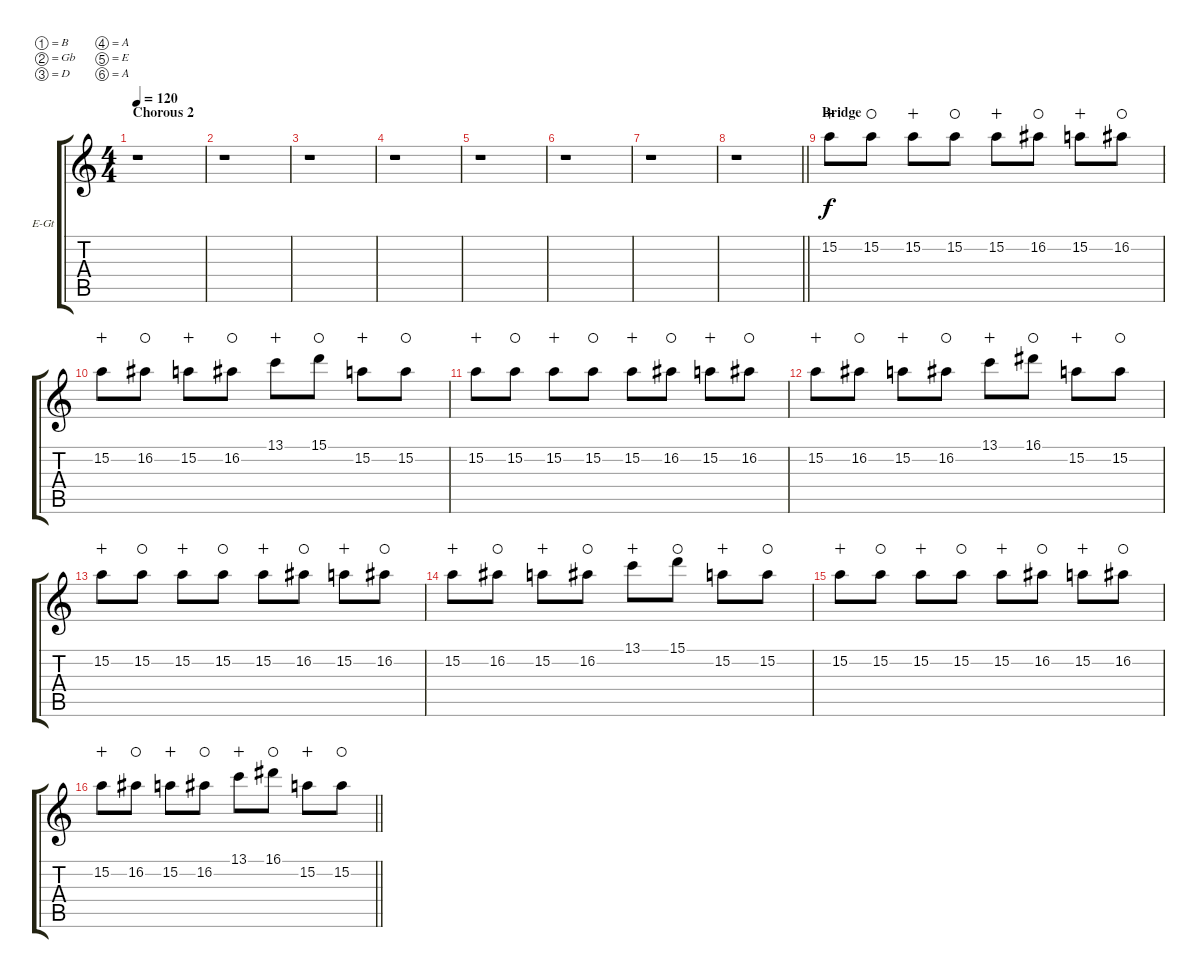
\bracketExtendMode groupsimilarinstruments
\firstSystemTrackNameOrientation horizontal
\otherSystemsTrackNameOrientation horizontal
\track ("Extra Sounds" "E-Gt") {instrument distortionguitar}
\staff {score tabs}
\tuning (B3 Gb3 D3 A2 E2 A1)
\ts (4 4)
\section ("" "Chorous 2")
\tempo 120
\clef g2
\ks c
r.1{dy f} |
r.1 |
r.1 |
r.1 |
r.1 |
r.1 |
r.1 |
\barLineRight lightlight
r.1 |
\section ("" "Bridge")
15.2.8{wahc} 15.2.8{waho} 15.2.8{wahc} 15.2.8{waho} 15.2.8{wahc} 16.2.8{waho} 15.2.8{wahc} 16.2.8{waho} |
15.2.8{wahc} 16.2.8{waho} 15.2.8{wahc} 16.2.8{waho} 13.1.8{wahc} 15.1.8{waho} 15.2.8{wahc} 15.2.8{waho} |
15.2.8{wahc} 15.2.8{waho} 15.2.8{wahc} 15.2.8{waho} 15.2.8{wahc} 16.2.8{waho} 15.2.8{wahc} 16.2.8{waho} |
15.2.8{wahc} 16.2.8{waho} 15.2.8{wahc} 16.2.8{waho} 13.1.8{wahc} 16.1.8{waho} 15.2.8{wahc} 15.2.8{waho} |
15.2.8{wahc} 15.2.8{waho} 15.2.8{wahc} 15.2.8{waho} 15.2.8{wahc} 16.2.8{waho} 15.2.8{wahc} 16.2.8{waho} |
15.2.8{wahc} 16.2.8{waho} 15.2.8{wahc} 16.2.8{waho} 13.1.8{wahc} 15.1.8{waho} 15.2.8{wahc} 15.2.8{waho} |
15.2.8{wahc} 15.2.8{waho} 15.2.8{wahc} 15.2.8{waho} 15.2.8{wahc} 16.2.8{waho} 15.2.8{wahc} 16.2.8{waho} |
\barLineRight lightlight
15.2.8{wahc} 16.2.8{waho} 15.2.8{wahc} 16.2.8{waho} 13.1.8{wahc} 16.1.8{waho} 15.2.8{wahc} 15.2.8{waho}
